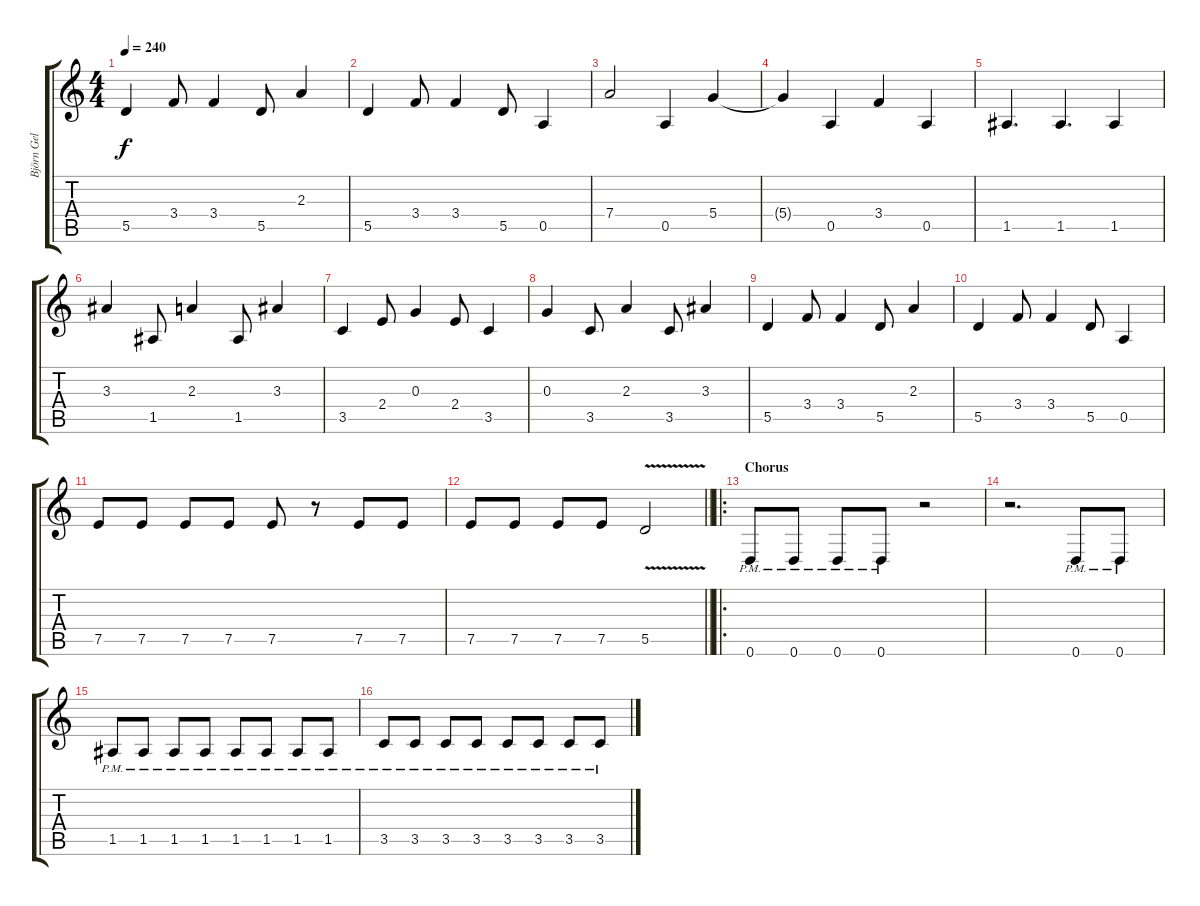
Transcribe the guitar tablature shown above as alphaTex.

\track (" Björn Gelotte" " Björn Gel") {instrument overdrivenguitar}
\staff {score tabs}
\tuning (E4 B3 G3 D3 A2 D2) {hide}
\ts (4 4)
\tempo 240
\clef g2
\ks c
5.5.4{dy f} 3.4.8 3.4.4 5.5.8 2.3.4 |
5.5.4 3.4.8 3.4.4 5.5.8 0.5.4 |
7.4.2 0.5.4 5.4.4 |
5.4{t}.4 0.5.4 3.4.4 0.5.4 |
1.5.4{d} 1.5.4{d} 1.5.4 |
3.3.4 1.5.8 2.3.4 1.5.8 3.3.4 |
3.5.4 2.4.8 0.3.4 2.4.8 3.5.4 |
0.3.4 3.5.8 2.3.4 3.5.8 3.3.4 |
5.5.4 3.4.8 3.4.4 5.5.8 2.3.4 |
5.5.4 3.4.8 3.4.4 5.5.8 0.5.4 |
7.5.8 7.5.8 7.5.8 7.5.8 7.5.8 r.8 7.5.8 7.5.8 |
\barLineRight lightlight
7.5.8 7.5.8 7.5.8 7.5.8 5.5{v}.2 |
\ro
\section ("" "Chorus")
0.6{pm}.8 0.6{pm}.8 0.6{pm}.8 0.6{pm}.8 r.2 |
r.2{d} 0.6{pm}.8 0.6{pm}.8 |
1.5{pm}.8 1.5{pm}.8 1.5{pm}.8 1.5{pm}.8 1.5{pm}.8 1.5{pm}.8 1.5{pm}.8 1.5{pm}.8 |
3.5{pm}.8 3.5{pm}.8 3.5{pm}.8 3.5{pm}.8 3.5{pm}.8 3.5{pm}.8 3.5{pm}.8 3.5{pm}.8
